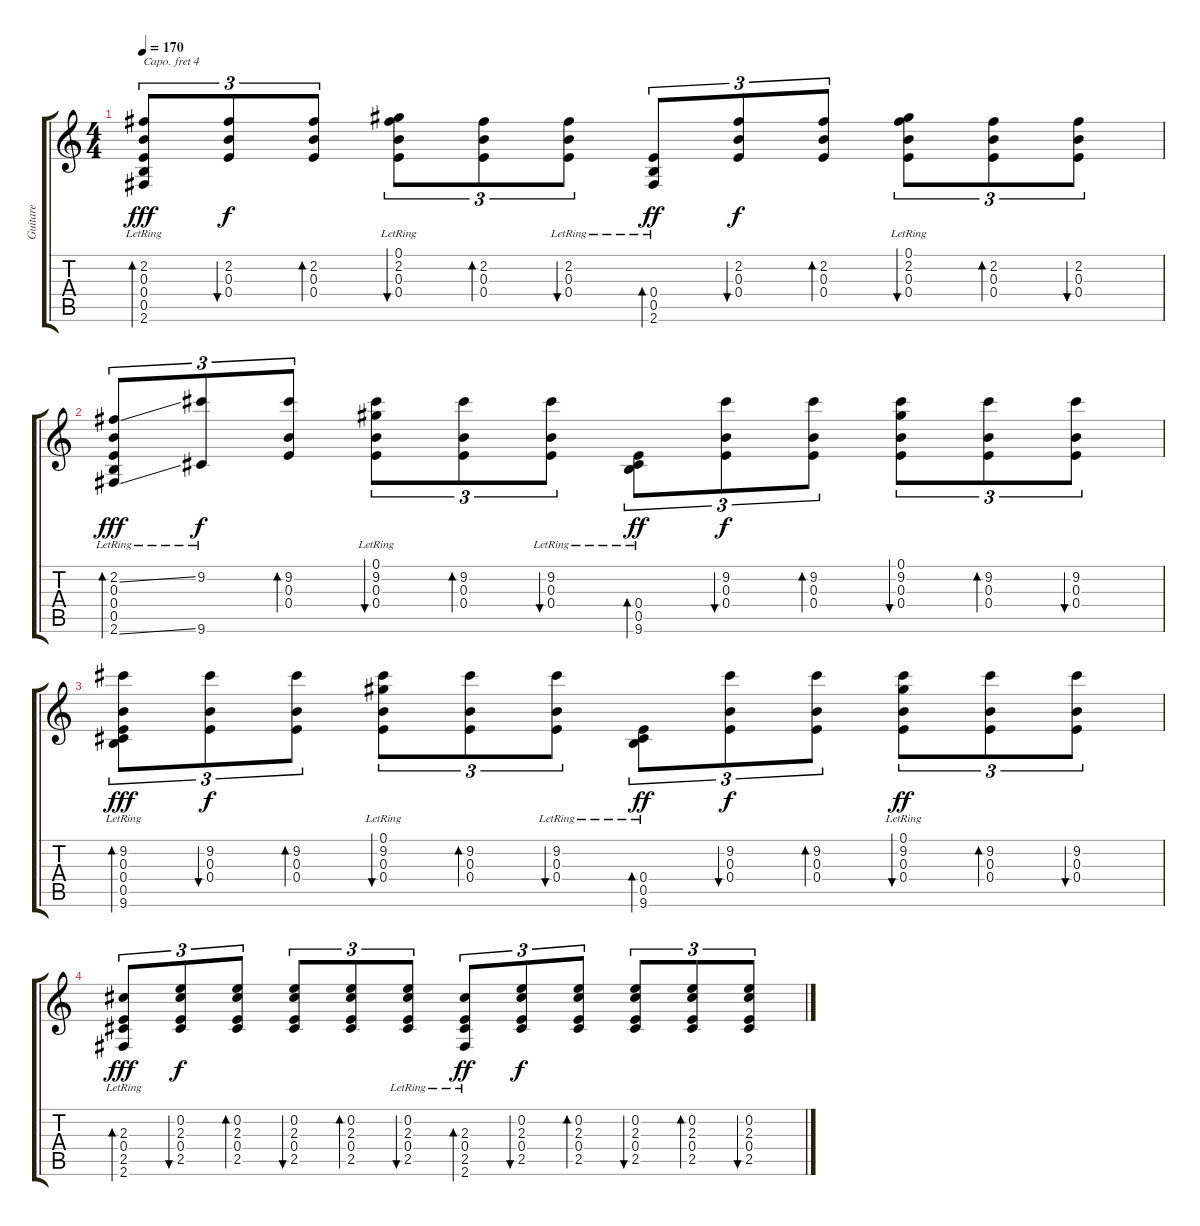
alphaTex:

\track ("Guitare" "Guitare") {instrument acousticguitarsteel}
\staff {score tabs}
\capo 4
\tuning (E4 C4 G3 C3 G2 C2) {hide}
\ts (4 4)
\tempo 170
\clef g2
\ks c
(2.2 0.3 0.4 0.5{lr} 2.6{lr}).8{tu (3 2) bd 60 dy fff} (2.2 0.3 0.4).8{tu (3 2) bu 60 dy f} (2.2 0.3 0.4).8{tu (3 2) bd 60} (0.1{lr} 2.2 0.3 0.4).8{tu (3 2) bu 60} (2.2 0.3 0.4).8{tu (3 2) bd 60} (2.2 0.3{lr} 0.4).8{tu (3 2) bu 60} (0.4 0.5{lr} 2.6{lr}).8{tu (3 2) bd 60 dy ff} (2.2 0.3 0.4).8{tu (3 2) bu 60 dy f} (2.2 0.3 0.4).8{tu (3 2) bd 60} (0.1{lr} 2.2 0.3 0.4).8{tu (3 2) bu 60} (2.2 0.3 0.4).8{tu (3 2) bd 60} (2.2 0.3 0.4).8{tu (3 2) bu 60} |
(2.2{ss} 0.3 0.4{lr} 0.5{lr} 2.6{ss}).8{tu (3 2) bd 60 dy fff} (9.2 9.6{lr}).8{tu (3 2) dy f} (9.2 0.3 0.4).8{tu (3 2) bd 60} (0.1{lr} 9.2 0.3 0.4).8{tu (3 2) bu 60} (9.2 0.3 0.4).8{tu (3 2) bd 60} (9.2 0.3{lr} 0.4).8{tu (3 2) bu 60} (0.4 0.5{lr} 9.6{lr}).8{tu (3 2) bd 60 dy ff} (9.2 0.3 0.4).8{tu (3 2) bu 60 dy f} (9.2 0.3 0.4).8{tu (3 2) bd 60} (0.1 9.2 0.3 0.4).8{tu (3 2) bu 60} (9.2 0.3 0.4).8{tu (3 2) bd 60} (9.2 0.3 0.4).8{tu (3 2) bu 60} |
(9.2 0.3 0.4 0.5{lr} 9.6{lr}).8{tu (3 2) bd 60 dy fff} (9.2 0.3 0.4).8{tu (3 2) bu 60 dy f} (9.2 0.3 0.4).8{tu (3 2) bd 60} (0.1{lr} 9.2 0.3 0.4).8{tu (3 2) bu 60} (9.2 0.3 0.4).8{tu (3 2) bd 60} (9.2 0.3{lr} 0.4).8{tu (3 2) bu 60} (0.4 0.5{lr} 9.6{lr}).8{tu (3 2) bd 60 dy ff} (9.2 0.3 0.4).8{tu (3 2) bu 60 dy f} (9.2 0.3 0.4).8{tu (3 2) bd 60} (0.1{lr} 9.2 0.3 0.4).8{tu (3 2) bu 60 dy ff} (9.2 0.3 0.4).8{tu (3 2) bd 60} (9.2 0.3 0.4).8{tu (3 2) bu 60} |
(2.3 0.4 2.5{lr} 2.6{lr}).8{tu (3 2) bd 60 dy fff} (0.2 2.3 0.4 2.5).8{tu (3 2) bu 60 dy f} (0.2 2.3 0.4 2.5).8{tu (3 2) bd 60} (0.2 2.3 0.4 2.5).8{tu (3 2) bu 60} (0.2 2.3 0.4 2.5).8{tu (3 2) bd 60} (0.2 2.3{lr} 0.4 2.5).8{tu (3 2) bu 60} (2.3 0.4 2.5{lr} 2.6{lr}).8{tu (3 2) bd 60 dy ff} (0.2 2.3 0.4 2.5).8{tu (3 2) bu 60 dy f} (0.2 2.3 0.4 2.5).8{tu (3 2) bd 60} (0.2 2.3 0.4 2.5).8{tu (3 2) bu 60} (0.2 2.3 0.4 2.5).8{tu (3 2) bd 60} (0.2 2.3 0.4 2.5).8{tu (3 2) bu 60}
